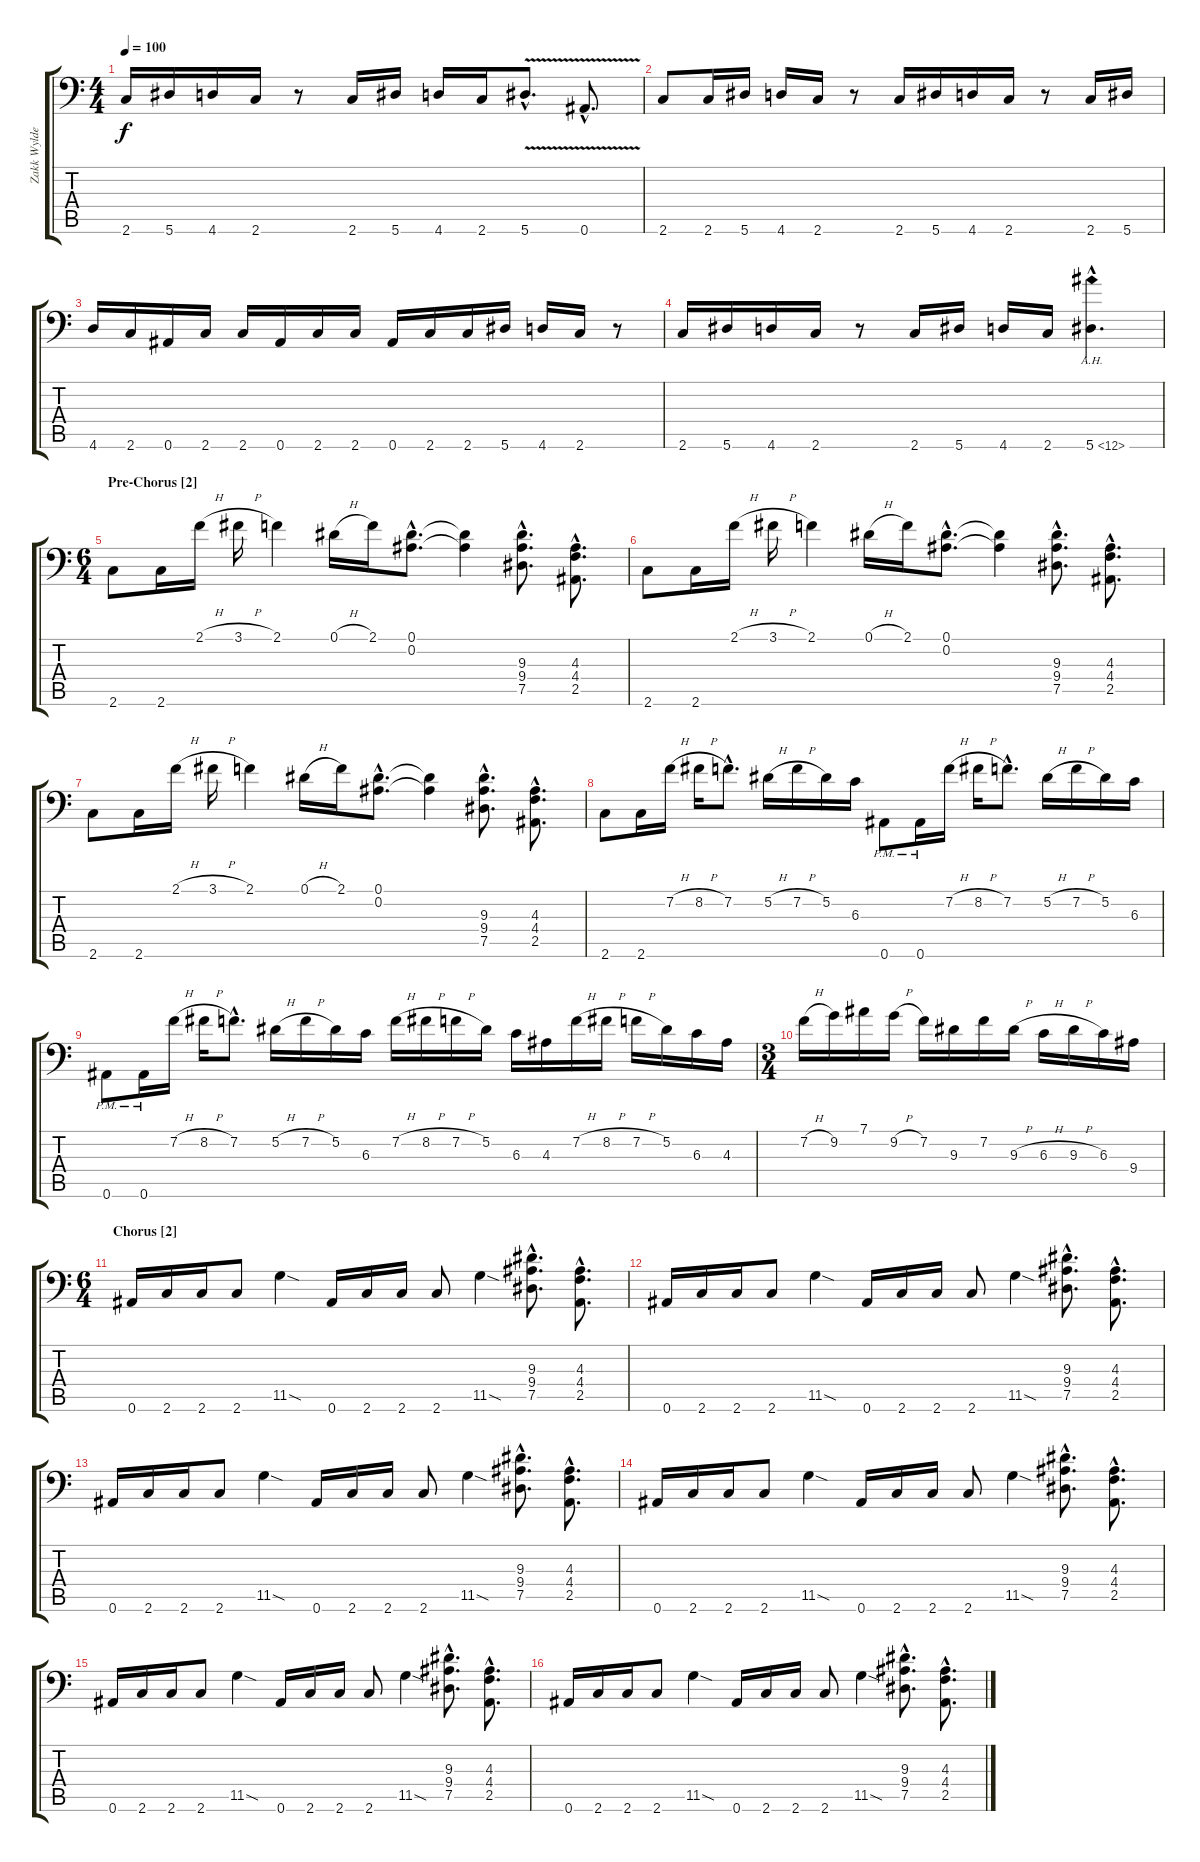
\track ("Zakk Wylde" "Zakk Wylde") {instrument distortionguitar}
\staff {score tabs}
\tuning (Eb3 Bb2 Gb2 Db2 Ab1 Bb1) {hide}
\ts (4 4)
\tempo 100
\clef f4
\ks c
2.6.16{dy f} 5.6.16 4.6.16 2.6.16 r.8 2.6.16 5.6.16 4.6.16 2.6.16 5.6{v hac}.8{d} 0.6{v hac}.8{d} |
2.6.8 2.6.16 5.6.16 4.6.16 2.6.16 r.8 2.6.16 5.6.16 4.6.16 2.6.16 r.8 2.6.16 5.6.16 |
4.6.16 2.6.16 0.6.16 2.6.16 2.6.16 0.6.16 2.6.16 2.6.16 0.6.16 2.6.16 2.6.16 5.6.16 4.6.16 2.6.16 r.8 |
2.6.16 5.6.16 4.6.16 2.6.16 r.8 2.6.16 5.6.16 4.6.16 2.6.16 5.6{ah 7 hac}.4{d} |
\ts (6 4)
\section ("" "Pre-Chorus [2]")
2.6.8 2.6.16 2.1{h}.16 3.1{h}.16 2.1.4 0.1{h}.16 2.1.16 (0.1{hac} 0.2{hac}).8{d} (0.1{t} 0.2{t}).4 (9.3{hac} 9.4{hac} 7.5{hac}).8{d} (4.3{hac} 4.4{hac} 2.5{hac}).8{d} |
2.6.8 2.6.16 2.1{h}.16 3.1{h}.16 2.1.4 0.1{h}.16 2.1.16 (0.1{hac} 0.2{hac}).8{d} (0.1{t} 0.2{t}).4 (9.3{hac} 9.4{hac} 7.5{hac}).8{d} (4.3{hac} 4.4{hac} 2.5{hac}).8{d} |
2.6.8 2.6.16 2.1{h}.16 3.1{h}.16 2.1.4 0.1{h}.16 2.1.16 (0.1{hac} 0.2{hac}).8{d} (0.1{t} 0.2{t}).4 (9.3{hac} 9.4{hac} 7.5{hac}).8{d} (4.3{hac} 4.4{hac} 2.5{hac}).8{d} |
2.6.8 2.6.16 7.2{h}.16 8.2{h}.16 7.2{hac}.8{d} 5.2{h}.16 7.2{h}.16 5.2.16 6.3.16 0.6{pm}.8 0.6{pm}.16 7.2{h}.16 8.2{h}.16 7.2{hac}.8{d} 5.2{h}.16 7.2{h}.16 5.2.16 6.3.16 |
0.6{pm}.8 0.6{pm}.16 7.2{h}.16 8.2{h}.16 7.2{hac}.8{d} 5.2{h}.16 7.2{h}.16 5.2.16 6.3.16 7.2{h}.16 8.2{h}.16 7.2{h}.16 5.2.16 6.3.16 4.3.16 7.2{h}.16 8.2{h}.16 7.2{h}.16 5.2.16 6.3.16 4.3.16 |
\ts (3 4)
7.2{h}.16 9.2.16 7.1.16 9.2{h}.16 7.2.16 9.3.16 7.2.16 9.3{h}.16 6.3{h}.16 9.3{h}.16 6.3.16 9.4.16 |
\ts (6 4)
\section ("" "Chorus [2]")
0.6.16 2.6.16 2.6.16 2.6.8 11.5{sod}.4 0.6.16 2.6.16 2.6.16 2.6.8 11.5{sod}.4 (9.3{hac} 9.4{hac} 7.5{hac}).8{d} (4.3{hac} 4.4{hac} 2.5{hac}).8{d} |
0.6.16 2.6.16 2.6.16 2.6.8 11.5{sod}.4 0.6.16 2.6.16 2.6.16 2.6.8 11.5{sod}.4 (9.3{hac} 9.4{hac} 7.5{hac}).8{d} (4.3{hac} 4.4{hac} 2.5{hac}).8{d} |
0.6.16 2.6.16 2.6.16 2.6.8 11.5{sod}.4 0.6.16 2.6.16 2.6.16 2.6.8 11.5{sod}.4 (9.3{hac} 9.4{hac} 7.5{hac}).8{d} (4.3{hac} 4.4{hac} 2.5{hac}).8{d} |
0.6.16 2.6.16 2.6.16 2.6.8 11.5{sod}.4 0.6.16 2.6.16 2.6.16 2.6.8 11.5{sod}.4 (9.3{hac} 9.4{hac} 7.5{hac}).8{d} (4.3{hac} 4.4{hac} 2.5{hac}).8{d} |
0.6.16 2.6.16 2.6.16 2.6.8 11.5{sod}.4 0.6.16 2.6.16 2.6.16 2.6.8 11.5{sod}.4 (9.3{hac} 9.4{hac} 7.5{hac}).8{d} (4.3{hac} 4.4{hac} 2.5{hac}).8{d} |
0.6.16 2.6.16 2.6.16 2.6.8 11.5{sod}.4 0.6.16 2.6.16 2.6.16 2.6.8 11.5{sod}.4 (9.3{hac} 9.4{hac} 7.5{hac}).8{d} (4.3{hac} 4.4{hac} 2.5{hac}).8{d}
